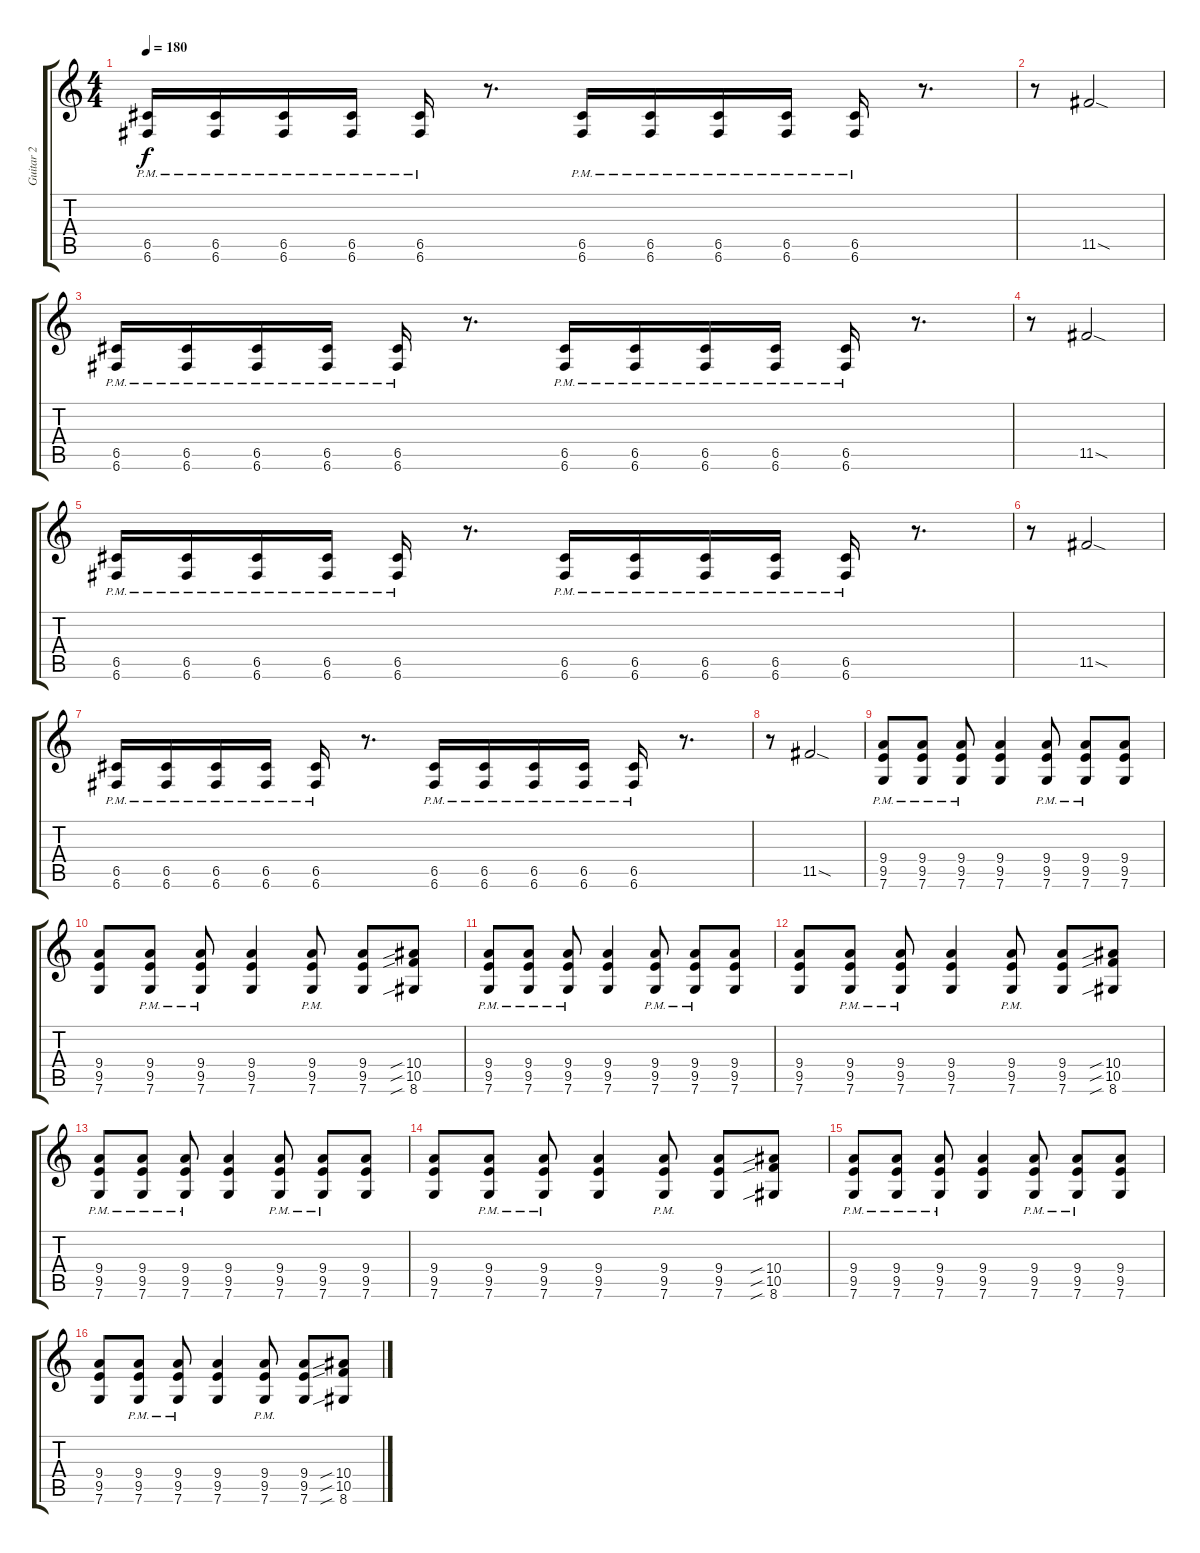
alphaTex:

\track ("Guitar 2" "Guitar 2") {instrument overdrivenguitar}
\staff {score tabs}
\tuning (D4 A3 F3 C3 G2 C2) {hide}
\ts (4 4)
\tempo 180
\clef g2
\ks c
(6.5{pm} 6.6{pm}).16{dy f} (6.5{pm} 6.6{pm}).16 (6.5{pm} 6.6{pm}).16 (6.5{pm} 6.6{pm}).16 (6.5{pm} 6.6{pm}).16 r.8{d} (6.5{pm} 6.6{pm}).16 (6.5{pm} 6.6{pm}).16 (6.5{pm} 6.6{pm}).16 (6.5{pm} 6.6{pm}).16 (6.5{pm} 6.6{pm}).16 r.8{d} |
r.8 11.5{sod}.2 |
(6.5{pm} 6.6{pm}).16 (6.5{pm} 6.6{pm}).16 (6.5{pm} 6.6{pm}).16 (6.5{pm} 6.6{pm}).16 (6.5{pm} 6.6{pm}).16 r.8{d} (6.5{pm} 6.6{pm}).16 (6.5{pm} 6.6{pm}).16 (6.5{pm} 6.6{pm}).16 (6.5{pm} 6.6{pm}).16 (6.5{pm} 6.6{pm}).16 r.8{d} |
r.8 11.5{sod}.2 |
(6.5{pm} 6.6{pm}).16 (6.5{pm} 6.6{pm}).16 (6.5{pm} 6.6{pm}).16 (6.5{pm} 6.6{pm}).16 (6.5{pm} 6.6{pm}).16 r.8{d} (6.5{pm} 6.6{pm}).16 (6.5{pm} 6.6{pm}).16 (6.5{pm} 6.6{pm}).16 (6.5{pm} 6.6{pm}).16 (6.5{pm} 6.6{pm}).16 r.8{d} |
r.8 11.5{sod}.2 |
(6.5{pm} 6.6{pm}).16 (6.5{pm} 6.6{pm}).16 (6.5{pm} 6.6{pm}).16 (6.5{pm} 6.6{pm}).16 (6.5{pm} 6.6{pm}).16 r.8{d} (6.5{pm} 6.6{pm}).16 (6.5{pm} 6.6{pm}).16 (6.5{pm} 6.6{pm}).16 (6.5{pm} 6.6{pm}).16 (6.5{pm} 6.6{pm}).16 r.8{d} |
r.8 11.5{sod}.2 |
(9.4{pm} 9.5{pm} 7.6{pm}).8 (9.4{pm} 9.5{pm} 7.6{pm}).8 (9.4{pm} 9.5{pm} 7.6{pm}).8 (9.4 9.5 7.6).4 (9.4{pm} 9.5{pm} 7.6{pm}).8 (9.4{pm} 9.5{pm} 7.6{pm}).8 (9.4 9.5 7.6).8 |
(9.4 9.5 7.6).8 (9.4{pm} 9.5{pm} 7.6{pm}).8 (9.4{pm} 9.5{pm} 7.6{pm}).8 (9.4 9.5 7.6).4 (9.4{pm} 9.5{pm} 7.6{pm}).8 (9.4 9.5 7.6).8 (10.4{sib} 10.5{sib} 8.6{sib}).8 |
(9.4{pm} 9.5{pm} 7.6{pm}).8 (9.4{pm} 9.5{pm} 7.6{pm}).8 (9.4{pm} 9.5{pm} 7.6{pm}).8 (9.4 9.5 7.6).4 (9.4{pm} 9.5{pm} 7.6{pm}).8 (9.4{pm} 9.5{pm} 7.6{pm}).8 (9.4 9.5 7.6).8 |
(9.4 9.5 7.6).8 (9.4{pm} 9.5{pm} 7.6{pm}).8 (9.4{pm} 9.5{pm} 7.6{pm}).8 (9.4 9.5 7.6).4 (9.4{pm} 9.5{pm} 7.6{pm}).8 (9.4 9.5 7.6).8 (10.4{sib} 10.5{sib} 8.6{sib}).8 |
(9.4{pm} 9.5{pm} 7.6{pm}).8 (9.4{pm} 9.5{pm} 7.6{pm}).8 (9.4{pm} 9.5{pm} 7.6{pm}).8 (9.4 9.5 7.6).4 (9.4{pm} 9.5{pm} 7.6{pm}).8 (9.4{pm} 9.5{pm} 7.6{pm}).8 (9.4 9.5 7.6).8 |
(9.4 9.5 7.6).8 (9.4{pm} 9.5{pm} 7.6{pm}).8 (9.4{pm} 9.5{pm} 7.6{pm}).8 (9.4 9.5 7.6).4 (9.4{pm} 9.5{pm} 7.6{pm}).8 (9.4 9.5 7.6).8 (10.4{sib} 10.5{sib} 8.6{sib}).8 |
(9.4{pm} 9.5{pm} 7.6{pm}).8 (9.4{pm} 9.5{pm} 7.6{pm}).8 (9.4{pm} 9.5{pm} 7.6{pm}).8 (9.4 9.5 7.6).4 (9.4{pm} 9.5{pm} 7.6{pm}).8 (9.4{pm} 9.5{pm} 7.6{pm}).8 (9.4 9.5 7.6).8 |
(9.4 9.5 7.6).8 (9.4{pm} 9.5{pm} 7.6{pm}).8 (9.4{pm} 9.5{pm} 7.6{pm}).8 (9.4 9.5 7.6).4 (9.4{pm} 9.5{pm} 7.6{pm}).8 (9.4 9.5 7.6).8 (10.4{sib} 10.5{sib} 8.6{sib}).8
